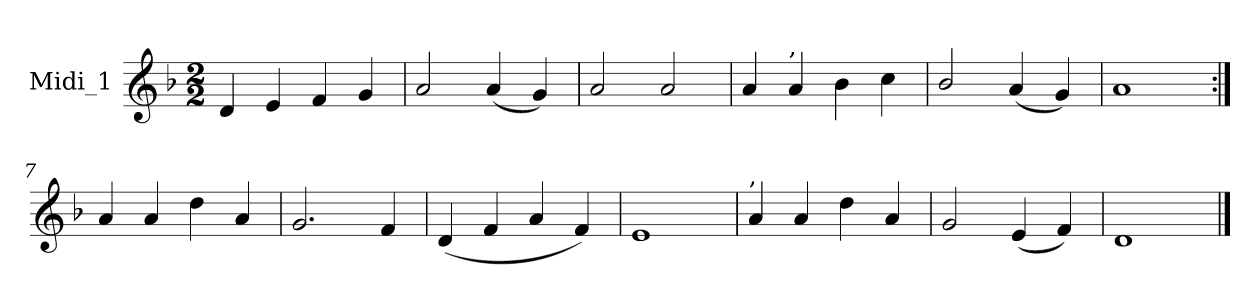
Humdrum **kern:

**kern
*part1
*staff1
*I"Midi_1
*clefG2
*k[b-]
*F:
*M2/2
=1
4d
4e
4f
4g
=2
2a
(<4a
4g)
=3
2a
2a
=4
4a
!LO:TX:a:t=,
4a
4b-
4cc
=5
2b-/
(<4a
4g)
=6
1a
!!LO:LB:g=z
=7:|!
4a
4a
4dd
4a
=8
2.g
4f
=9
(<4d
4f
4a
4f)
=10
1e
=11
!LO:TX:a:t=,
4a
4a
4dd
4a
=12
2g
(<4e
4f)
=13
1d
==
*-
